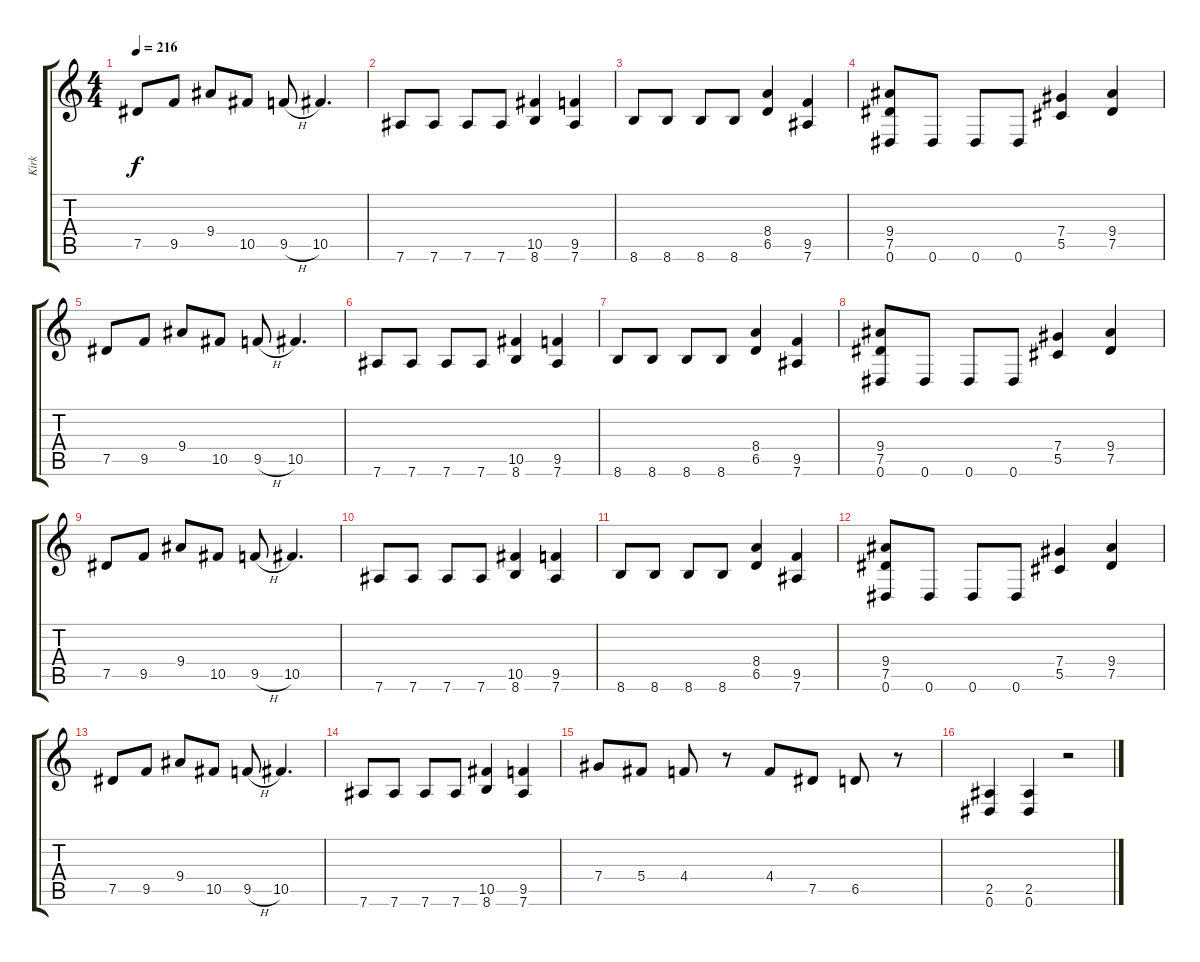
\track ("Kirk" "Kirk") {instrument distortionguitar}
\staff {score tabs}
\tuning (Eb4 Bb3 Gb3 Db3 Ab2 Eb2) {hide}
\ts (4 4)
\tempo 216
\clef g2
\ks c
7.5.8{dy f} 9.5.8 9.4.8 10.5.8 9.5{h}.8 10.5.4{d} |
7.6.8 7.6.8 7.6.8 7.6.8 (10.5 8.6).4 (9.5 7.6).4 |
8.6.8 8.6.8 8.6.8 8.6.8 (8.4 6.5).4 (9.5 7.6).4 |
(9.4 7.5 0.6).8 0.6.8 0.6.8 0.6.8 (7.4 5.5).4 (9.4 7.5).4 |
7.5.8 9.5.8 9.4.8 10.5.8 9.5{h}.8 10.5.4{d} |
7.6.8 7.6.8 7.6.8 7.6.8 (10.5 8.6).4 (9.5 7.6).4 |
8.6.8 8.6.8 8.6.8 8.6.8 (8.4 6.5).4 (9.5 7.6).4 |
(9.4 7.5 0.6).8 0.6.8 0.6.8 0.6.8 (7.4 5.5).4 (9.4 7.5).4 |
7.5.8 9.5.8 9.4.8 10.5.8 9.5{h}.8 10.5.4{d} |
7.6.8 7.6.8 7.6.8 7.6.8 (10.5 8.6).4 (9.5 7.6).4 |
8.6.8 8.6.8 8.6.8 8.6.8 (8.4 6.5).4 (9.5 7.6).4 |
(9.4 7.5 0.6).8 0.6.8 0.6.8 0.6.8 (7.4 5.5).4 (9.4 7.5).4 |
7.5.8 9.5.8 9.4.8 10.5.8 9.5{h}.8 10.5.4{d} |
7.6.8 7.6.8 7.6.8 7.6.8 (10.5 8.6).4 (9.5 7.6).4 |
7.4.8 5.4.8 4.4.8 r.8 4.4.8 7.5.8 6.5.8 r.8 |
(2.5 0.6).4 (2.5 0.6).4 r.2
